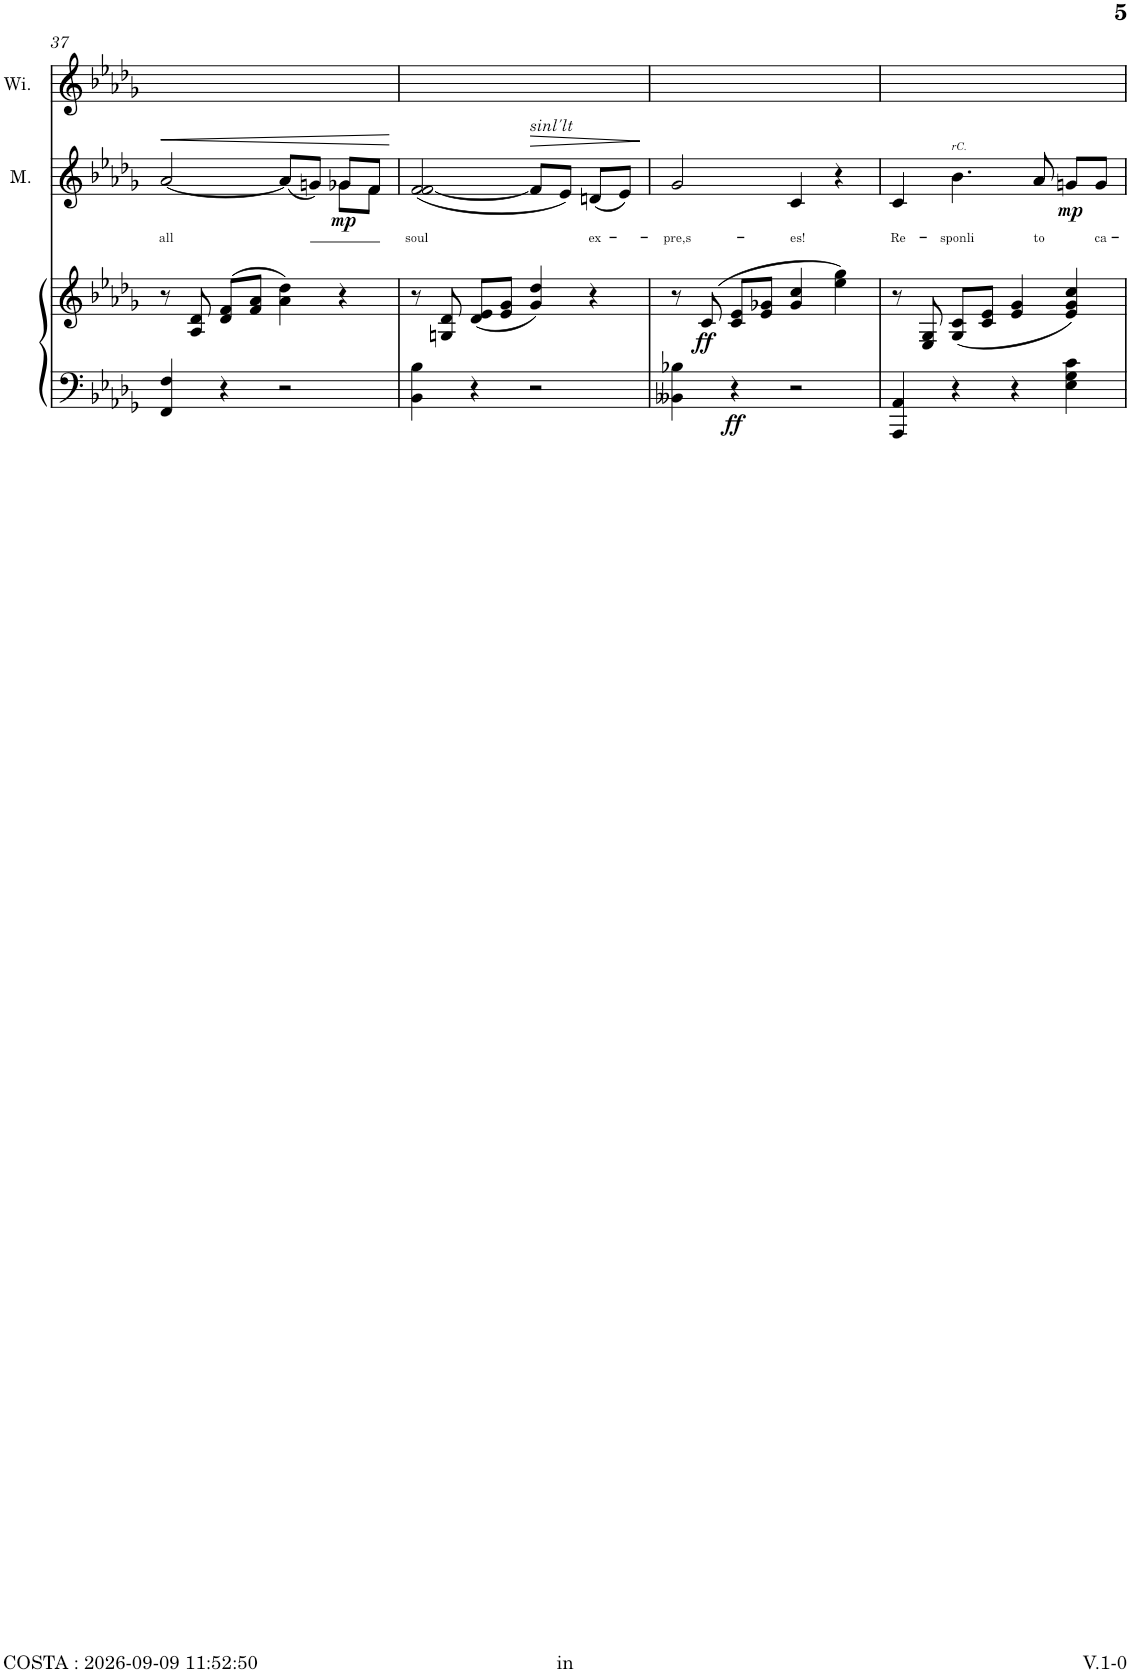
**kern	**dynam	**kern	**dynam	**kern	**text	**dynam	**kern
*part4	*part4	*part3	*part3	*part2	*part2	*part2	*part1
*staff4	*staff4	*staff3	*staff3	*staff2	*staff2	*staff2	*staff1
*I"Grand Piano	*	*I"Grand Piano	*	*I"Men	*	*	*I"Women
*I'Pno	*	*I'Pno	*	*I'M.	*	*	*
!!LO:PB:g=z
*clefF4	*	*clefG2	*	*clefG2	*	*	*clefG2
*k[b-e-a-d-g-]	*	*k[b-e-a-d-g-]	*	*k[b-e-a-d-g-]	*	*	*k[b-e-a-d-g-]
*D-:	*	*D-:	*	*D-:	*	*	*D-:
*M4/4	*	*M4/4	*	*M4/4	*	*	*M4/4
*met(c)	*	*met(c)	*	*met(c)	*	*	*met(c)
=37	=37	=37	=37	=37	=37	=37	=37
!	!	!	!	!	!LO:LY:b	!LO:HP:b	!
*	*	*	*	*^	*	*	*
4FF/ 4F/	.	8r	.	[<2a-/	2.ryy	all	<	1ryy
.	.	8A-/ 8d-/	.	.	.	.	.	.
4r	.	(>8d-/ 8f/L	.	.	.	.	.	.
.	.	8f/ 8a-/J	.	.	.	.	.	.
2r	.	4a-\ 4dd-\)	.	(<8a-/L]	.	.	.	.
.	.	.	.	8gn/J)	.	.	.	.
!	!	!	!	!	!	!	!LO:DY:b	!
.	.	4r	.	8g-X/L	8g-\L	.	mp	.
.	.	.	.	8f/J	8f\J	.	.	.
*	*	*	*	*v	*v	*	*	*
.	.	.	.	.	.	[	.
=38	=38	=38	=38	=38	=38	=38	=38
!	!	!	!	!	!LO:LY:b	!	!
4BB-\ 4B-\	.	8r	.	(<[<2f/ 2f/	soul	.	1ryy
.	.	8Gn/ 8d-/	.	.	.	.	.
4r	.	(<8d-/ 8e-/L	.	.	.	.	.
.	.	8e-/ 8g-/J	.	.	.	.	.
!	!	!	!	!LO:TX:a:i:t=sinl'lt	!	!	!
!	!	!	!	!	!	!LO:HP:b	!
2r	.	4g-/ 4dd-/)	.	8f/L]	.	>	.
.	.	.	.	8e-/J)	.	.	.
!	!	!	!	!	!LO:LY:b	!	!
.	.	4r	.	(<8dn/L	ex-	.	.
.	.	.	.	8e-/J)	.	.	.
.	.	.	.	.	.	]	.
=39	=39	=39	=39	=39	=39	=39	=39
!	!	!	!	!	!LO:LY:b	!	!
4BB--X\ 4B-X\	.	8r	.	2g-/	-pre,s-	.	1ryy
!	!	!	!LO:DY:b	!	!	!	!
.	.	(>8c/	ff	.	.	.	.
!	!LO:DY:b	!	!	!	!	!	!
4r	ff	8c/ 8e-/L	.	.	.	.	.
.	.	8e-/ 8g-X/J	.	.	.	.	.
!	!	!	!	!	!LO:LY:b	!	!
2r	.	4g-/ 4cc/	.	4c/	-es!	.	.
.	.	4ee-\ 4gg-\)	.	4r	.	.	.
=40	=40	=40	=40	=40	=40	=40	=40
!	!	!	!	!	!LO:LY:b	!	!
4AAA-/ 4AA-/	.	8r	.	4c/	Re-	.	1ryy
.	.	8E-/ 8G-/	.	.	.	.	.
!	!	!	!	!LO:TX:a:i:t=rC.	!	!	!
!	!	!	!	!	!LO:LY:b	!	!
4r	.	(<8G-/ 8c/L	.	4.b-\	-sponli	.	.
.	.	8c/ 8e-/J	.	.	.	.	.
4r	.	4e-/ 4g-/	.	.	.	.	.
!	!	!	!	!	!LO:LY:b	!	!
.	.	.	.	8a-/	to	.	.
!	!	!	!	!	!	!LO:DY:b	!
4E-\ 4G-\ 4c\	.	4e-/ 4g-/ 4cc/)	.	8gn/L	.	mp	.
!	!	!	!	!	!LO:LY:b	!	!
.	.	.	.	8g/J	ca-	.	.
=	=	=	=	=	=	=	=
*-	*-	*-	*-	*-	*-	*-	*-
